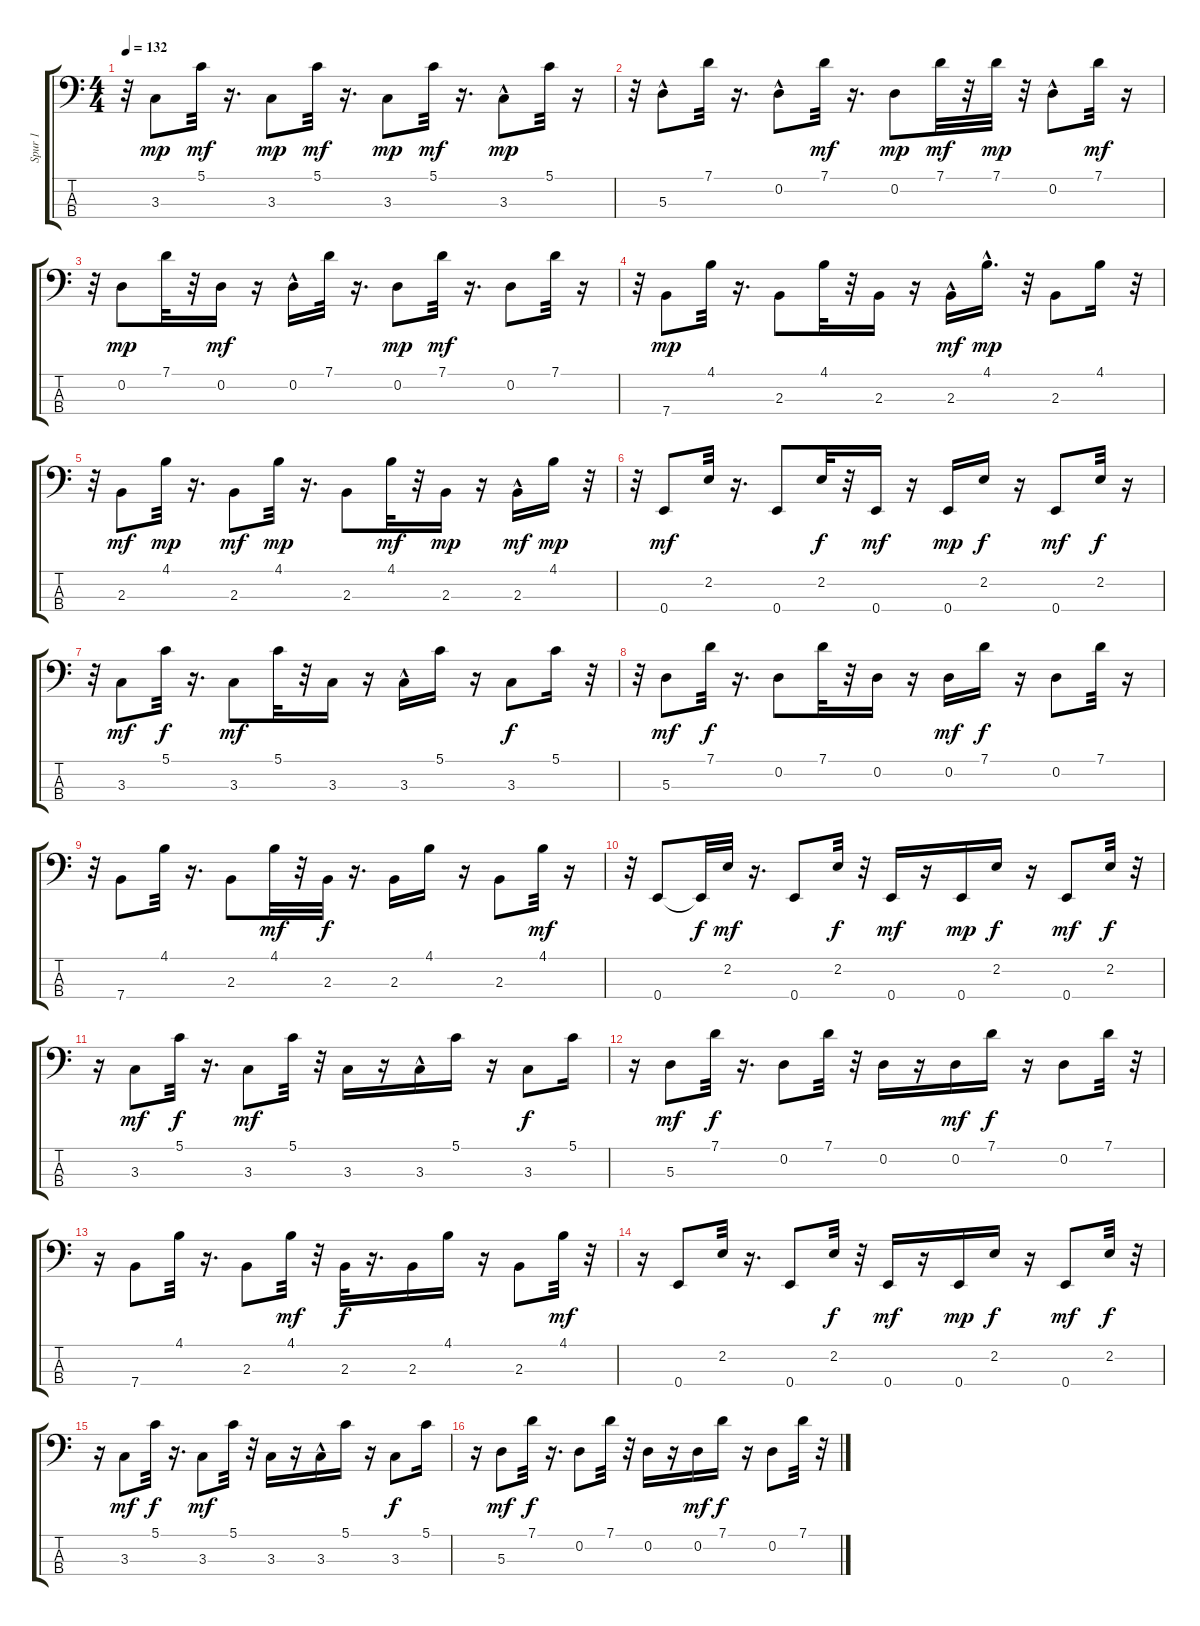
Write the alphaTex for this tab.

\track ("Spur 1" "Spur 1") {instrument electricbassfinger}
\staff {score tabs}
\tuning (G2 D2 A1 E1) {hide}
\ts (4 4)
\tempo 132
\clef f4
\ks c
r.32{dy mf} 3.3.8{dy mp} 5.1.32{dy mf} r.16{d} 3.3.8{dy mp} 5.1.32{dy mf} r.16{d} 3.3.8{dy mp} 5.1.32{dy mf} r.16{d} 3.3{hac}.8{dy mp} 5.1.32 r.16 |
r.32 5.3{hac}.8 7.1.32 r.16{d} 0.2{hac}.8 7.1.32{dy mf} r.16{d} 0.2.8{dy mp} 7.1.32{dy mf} r.32 7.1.32{dy mp} r.32 0.2{hac}.8 7.1.32{dy mf} r.16 |
r.32 0.2.8{dy mp} 7.1.32 r.32 0.2.16{dy mf} r.16 0.2{hac}.16 7.1.32 r.16{d} 0.2.8{dy mp} 7.1.32{dy mf} r.16{d} 0.2.8 7.1.32 r.16 |
r.32 7.4.8{dy mp} 4.1.32 r.16{d} 2.3.8 4.1.32 r.32 2.3.16 r.16 2.3{hac}.16{dy mf} 4.1{hac}.16{d dy mp} r.32 2.3.8 4.1.16 r.32 |
r.32 2.3.8{dy mf} 4.1.32{dy mp} r.16{d} 2.3.8{dy mf} 4.1.32{dy mp} r.16{d} 2.3.8 4.1.32{dy mf} r.32 2.3.16{dy mp} r.16 2.3{hac}.16{dy mf} 4.1.16{dy mp} r.32 |
r.32 0.4.8{dy mf} 2.2.32 r.16{d} 0.4.8 2.2.32{dy f} r.32 0.4.16{dy mf} r.16 0.4.16{dy mp} 2.2.16{dy f} r.16 0.4.8{dy mf} 2.2.32{dy f} r.16 |
r.32 3.3.8{dy mf} 5.1.32{dy f} r.16{d} 3.3.8{dy mf} 5.1.32 r.32 3.3.16 r.16 3.3{hac}.16 5.1.16 r.16 3.3.8{dy f} 5.1.16 r.32 |
r.32 5.3.8{dy mf} 7.1.32{dy f} r.16{d} 0.2.8 7.1.32 r.32 0.2.16 r.16 0.2.16{dy mf} 7.1.16{dy f} r.16 0.2.8 7.1.32 r.16 |
r.32 7.4.8 4.1.32 r.16{d} 2.3.8 4.1.32{dy mf} r.32 2.3.32{dy f} r.16{d} 2.3.16 4.1.16 r.16 2.3.8 4.1.32{dy mf} r.16 |
r.32 0.4.8 0.4{t}.32{dy f} 2.2.32{dy mf} r.16{d} 0.4.8 2.2.32{dy f} r.32 0.4.16{dy mf} r.16 0.4.16{dy mp} 2.2.16{dy f} r.16 0.4.8{dy mf} 2.2.32{dy f} r.32 |
r.16 3.3.8{dy mf} 5.1.32{dy f} r.16{d} 3.3.8{dy mf} 5.1.32 r.32 3.3.16 r.16 3.3{hac}.16 5.1.16 r.16 3.3.8{dy f} 5.1.16 |
r.16 5.3.8{dy mf} 7.1.32{dy f} r.16{d} 0.2.8 7.1.32 r.32 0.2.16 r.16 0.2.16{dy mf} 7.1.16{dy f} r.16 0.2.8 7.1.32 r.32 |
r.16 7.4.8 4.1.32 r.16{d} 2.3.8 4.1.32{dy mf} r.32 2.3.32{dy f} r.16{d} 2.3.16 4.1.16 r.16 2.3.8 4.1.32{dy mf} r.32 |
r.16 0.4.8 2.2.32 r.16{d} 0.4.8 2.2.32{dy f} r.32 0.4.16{dy mf} r.16 0.4.16{dy mp} 2.2.16{dy f} r.16 0.4.8{dy mf} 2.2.32{dy f} r.32 |
r.16 3.3.8{dy mf} 5.1.32{dy f} r.16{d} 3.3.8{dy mf} 5.1.32 r.32 3.3.16 r.16 3.3{hac}.16 5.1.16 r.16 3.3.8{dy f} 5.1.16 |
r.16 5.3.8{dy mf} 7.1.32{dy f} r.16{d} 0.2.8 7.1.32 r.32 0.2.16 r.16 0.2.16{dy mf} 7.1.16{dy f} r.16 0.2.8 7.1.32 r.32
